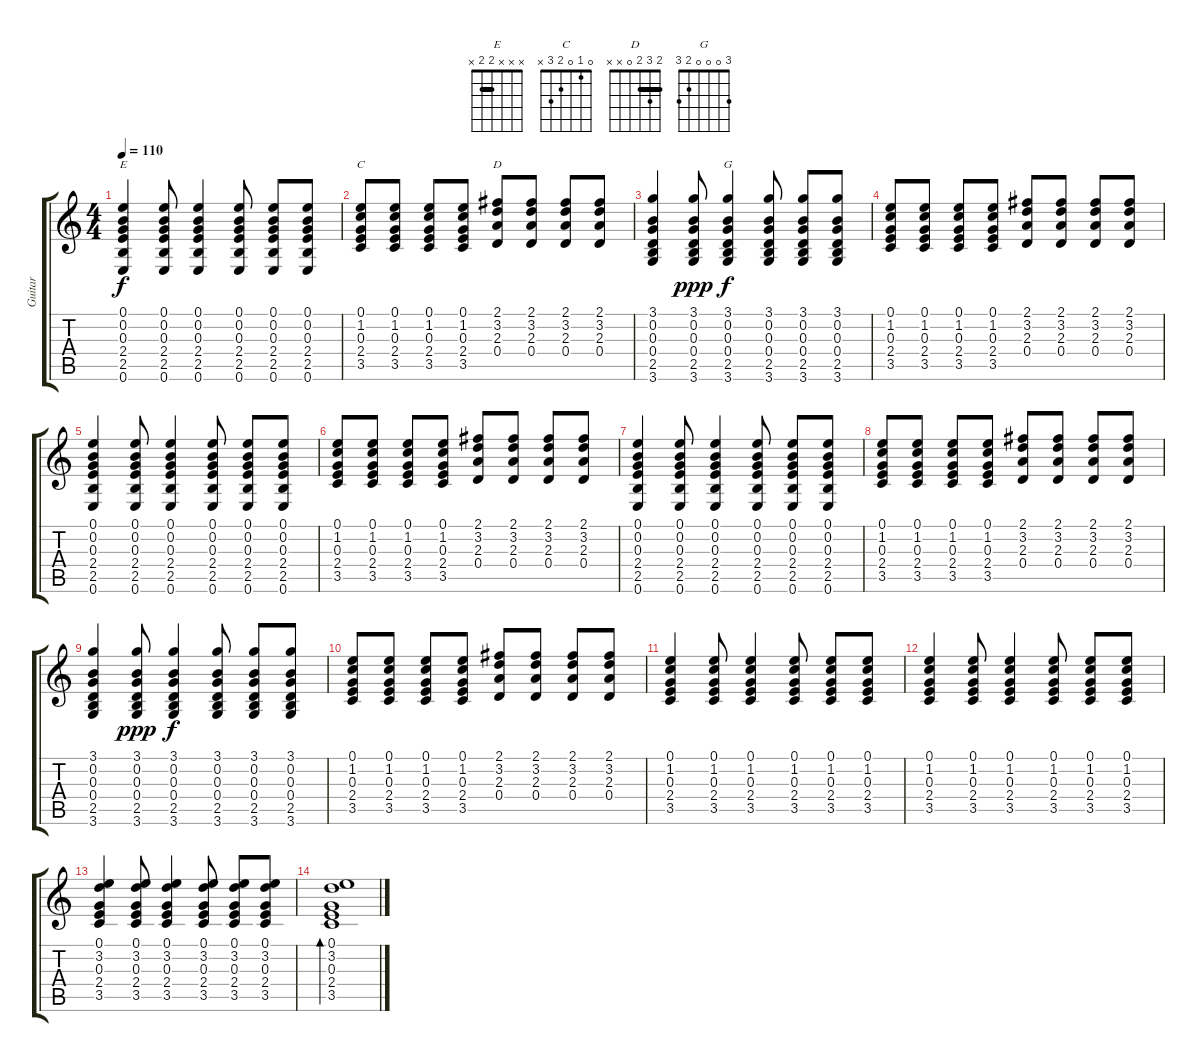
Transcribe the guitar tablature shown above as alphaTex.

\track ("Guitar" "Guitar") {instrument acousticguitarnylon}
\staff {score tabs}
\tuning (E4 B3 G3 D3 A2 E2) {hide}
\chord ("E" x x x 2 2 x) {barre 2}
\chord ("C" 0 1 0 2 3 x)
\chord ("D" 2 3 2 0 x x) {barre 2}
\chord ("G" 3 0 0 0 2 3)
\ts (4 4)
\tempo 110
\clef g2
\ks c
(0.1 0.2 0.3 2.4 2.5 0.6).4{ch "E" dy f} (0.1 0.2 0.3 2.4 2.5 0.6).8 (0.1 0.2 0.3 2.4 2.5 0.6).4 (0.1 0.2 0.3 2.4 2.5 0.6).8 (0.1 0.2 0.3 2.4 2.5 0.6).8 (0.1 0.2 0.3 2.4 2.5 0.6).8 |
(0.1 1.2 0.3 2.4 3.5).8{ch "C"} (0.1 1.2 0.3 2.4 3.5).8 (0.1 1.2 0.3 2.4 3.5).8 (0.1 1.2 0.3 2.4 3.5).8 (2.1 3.2 2.3 0.4).8{ch "D"} (2.1 3.2 2.3 0.4).8 (2.1 3.2 2.3 0.4).8 (2.1 3.2 2.3 0.4).8 |
(3.1 0.2 0.3 0.4 2.5 3.6).4{volume 7 instrument electricguitarclean} (3.1 0.2 0.3 0.4 2.5 3.6).8{dy ppp} (3.1 0.2 0.3 0.4 2.5 3.6).4{ch "G" dy f} (3.1 0.2 0.3 0.4 2.5 3.6).8 (3.1 0.2 0.3 0.4 2.5 3.6).8 (3.1 0.2 0.3 0.4 2.5 3.6).8 |
(0.1 1.2 0.3 2.4 3.5).8 (0.1 1.2 0.3 2.4 3.5).8 (0.1 1.2 0.3 2.4 3.5).8 (0.1 1.2 0.3 2.4 3.5).8 (2.1 3.2 2.3 0.4).8 (2.1 3.2 2.3 0.4).8 (2.1 3.2 2.3 0.4).8 (2.1 3.2 2.3 0.4).8 |
(0.1 0.2 0.3 2.4 2.5 0.6).4 (0.1 0.2 0.3 2.4 2.5 0.6).8 (0.1 0.2 0.3 2.4 2.5 0.6).4 (0.1 0.2 0.3 2.4 2.5 0.6).8 (0.1 0.2 0.3 2.4 2.5 0.6).8 (0.1 0.2 0.3 2.4 2.5 0.6).8 |
(0.1 1.2 0.3 2.4 3.5).8 (0.1 1.2 0.3 2.4 3.5).8 (0.1 1.2 0.3 2.4 3.5).8 (0.1 1.2 0.3 2.4 3.5).8 (2.1 3.2 2.3 0.4).8 (2.1 3.2 2.3 0.4).8 (2.1 3.2 2.3 0.4).8 (2.1 3.2 2.3 0.4).8 |
(0.1 0.2 0.3 2.4 2.5 0.6).4 (0.1 0.2 0.3 2.4 2.5 0.6).8 (0.1 0.2 0.3 2.4 2.5 0.6).4 (0.1 0.2 0.3 2.4 2.5 0.6).8 (0.1 0.2 0.3 2.4 2.5 0.6).8 (0.1 0.2 0.3 2.4 2.5 0.6).8 |
(0.1 1.2 0.3 2.4 3.5).8 (0.1 1.2 0.3 2.4 3.5).8 (0.1 1.2 0.3 2.4 3.5).8 (0.1 1.2 0.3 2.4 3.5).8 (2.1 3.2 2.3 0.4).8 (2.1 3.2 2.3 0.4).8 (2.1 3.2 2.3 0.4).8 (2.1 3.2 2.3 0.4).8 |
(3.1 0.2 0.3 0.4 2.5 3.6).4{volume 7 instrument electricguitarclean} (3.1 0.2 0.3 0.4 2.5 3.6).8{dy ppp} (3.1 0.2 0.3 0.4 2.5 3.6).4{dy f} (3.1 0.2 0.3 0.4 2.5 3.6).8 (3.1 0.2 0.3 0.4 2.5 3.6).8 (3.1 0.2 0.3 0.4 2.5 3.6).8 |
(0.1 1.2 0.3 2.4 3.5).8 (0.1 1.2 0.3 2.4 3.5).8 (0.1 1.2 0.3 2.4 3.5).8 (0.1 1.2 0.3 2.4 3.5).8 (2.1 3.2 2.3 0.4).8 (2.1 3.2 2.3 0.4).8 (2.1 3.2 2.3 0.4).8 (2.1 3.2 2.3 0.4).8 |
(0.1 1.2 0.3 2.4 3.5).4 (0.1 1.2 0.3 2.4 3.5).8 (0.1 1.2 0.3 2.4 3.5).4 (0.1 1.2 0.3 2.4 3.5).8 (0.1 1.2 0.3 2.4 3.5).8 (0.1 1.2 0.3 2.4 3.5).8 |
(0.1 1.2 0.3 2.4 3.5).4 (0.1 1.2 0.3 2.4 3.5).8 (0.1 1.2 0.3 2.4 3.5).4 (0.1 1.2 0.3 2.4 3.5).8 (0.1 1.2 0.3 2.4 3.5).8 (0.1 1.2 0.3 2.4 3.5).8 |
(0.1 3.2 0.3 2.4 3.5).4 (0.1 3.2 0.3 2.4 3.5).8 (0.1 3.2 0.3 2.4 3.5).4 (0.1 3.2 0.3 2.4 3.5).8 (0.1 3.2 0.3 2.4 3.5).8 (0.1 3.2 0.3 2.4 3.5).8 |
(0.1 3.2 0.3 2.4 3.5).1{bd 480}
